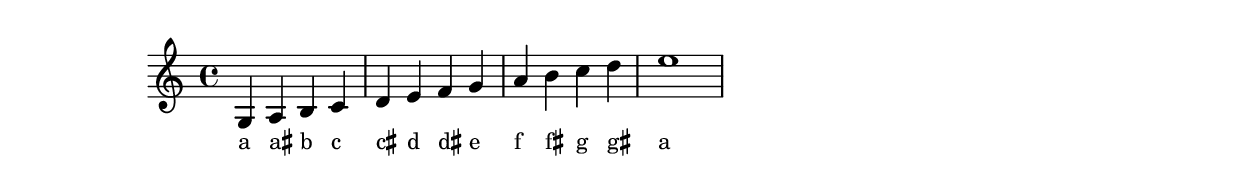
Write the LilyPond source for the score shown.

%% Do not edit this file; it is automatically
%% generated from LSR http://lsr.dsi.unimi.it
%% This file is in the public domain.
\version "2.13.31"

\header {
  lsrtags = "pitches"

  texidoc = "
@code{staffLineLayoutFunction} is used to change the position of notes.
This snippet shows setting its value to @code{ly:pitch-semitones} in
order to produce a chromatic scale with the distance between each space
and line of the stave equal to one semitone.

"
  doctitle = "Changing the interval of lines on the stave"
} % begin verbatim

scale = \relative c' {
  a4 ais b c
  cis4 d dis e
  f4 fis g gis
  a1
}

\new Staff \with {
  \remove "Accidental_engraver"
  staffLineLayoutFunction = #ly:pitch-semitones
}
{
  <<
    \scale
    \context NoteNames {
      \set printOctaveNames = ##f
      \scale
    }
  >>
}

